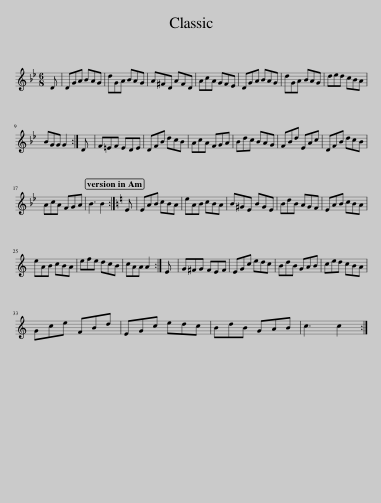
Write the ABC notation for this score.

X:1
L:1/8
M:6/8
I:linebreak $
K:Gmin
V:1 treble
V:1
 D | DGA BAG | dGA BAG | A^FD AFD | AcA GFE | %5
 DGA BAG | dGA BAG | ded cBA |$ BGG G2 :| D | %10
 F=EF EDE | DFB dcB | AcA FGA | Bdc BAG | FBd EAc | %15
 DFB dcB |$ AcA FGA | B3 B2 :|[K:Amin] E | EAB cBA | %20
 eAB cBA | B^GE BGE | BdB AGF | EAB cBA |$ eAB cBA | %25
 efe dcB | cAA A2 :| E | G^FG FEF | EGc edc | %30
 BdB GAB | ced cBA |$ Gce FBd | EGc edc | BdB GAB | %35
 c3 c2 :| %36
